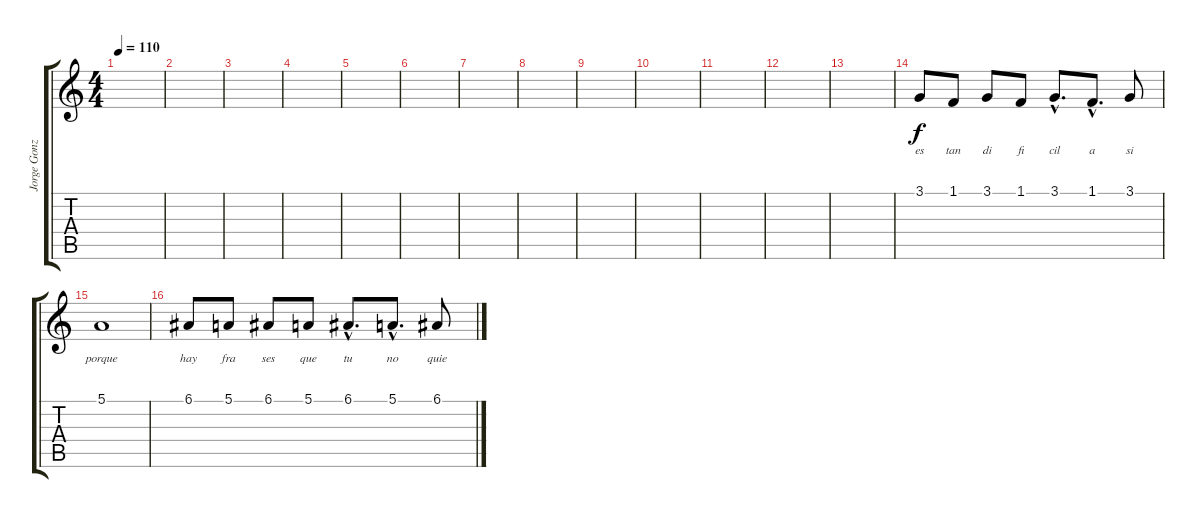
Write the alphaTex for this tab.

\track ("Jorge Gonzalez (Voz)" "Jorge Gonz") {instrument bassoon}
\staff {score tabs}
\tuning (E4 B3 G3 D3 A2 E2) {hide}
\ts (4 4)
\tempo 110
\clef g2
\ks c
|
|
|
|
|
|
|
|
|
|
|
|
|
3.1.8{lyrics (0 "es") lyrics (1 "") lyrics (2 "") lyrics (3 "") lyrics (4 "")} 1.1.8{lyrics (0 "tan") lyrics (1 "") lyrics (2 "") lyrics (3 "") lyrics (4 "")} 3.1.8{lyrics (0 "di") lyrics (1 "") lyrics (2 "") lyrics (3 "") lyrics (4 "")} 1.1.8{lyrics (0 "fi") lyrics (1 "") lyrics (2 "") lyrics (3 "") lyrics (4 "")} 3.1{hac}.8{d lyrics (0 "cil") lyrics (1 "") lyrics (2 "") lyrics (3 "") lyrics (4 "")} 1.1{hac}.8{d lyrics (0 "a") lyrics (1 "") lyrics (2 "") lyrics (3 "") lyrics (4 "")} 3.1.8{lyrics (0 "si") lyrics (1 "") lyrics (2 "") lyrics (3 "") lyrics (4 "")} |
5.1.1{lyrics (0 "porque") lyrics (1 "") lyrics (2 "") lyrics (3 "") lyrics (4 "")} |
6.1.8{lyrics (0 "hay") lyrics (1 "") lyrics (2 "") lyrics (3 "") lyrics (4 "")} 5.1.8{lyrics (0 "fra") lyrics (1 "") lyrics (2 "") lyrics (3 "") lyrics (4 "")} 6.1.8{lyrics (0 "ses") lyrics (1 "") lyrics (2 "") lyrics (3 "") lyrics (4 "")} 5.1.8{lyrics (0 "que") lyrics (1 "") lyrics (2 "") lyrics (3 "") lyrics (4 "")} 6.1{hac}.8{d lyrics (0 "tu") lyrics (1 "") lyrics (2 "") lyrics (3 "") lyrics (4 "")} 5.1{hac}.8{d lyrics (0 "no") lyrics (1 "") lyrics (2 "") lyrics (3 "") lyrics (4 "")} 6.1.8{lyrics (0 "quie") lyrics (1 "") lyrics (2 "") lyrics (3 "") lyrics (4 "")}
